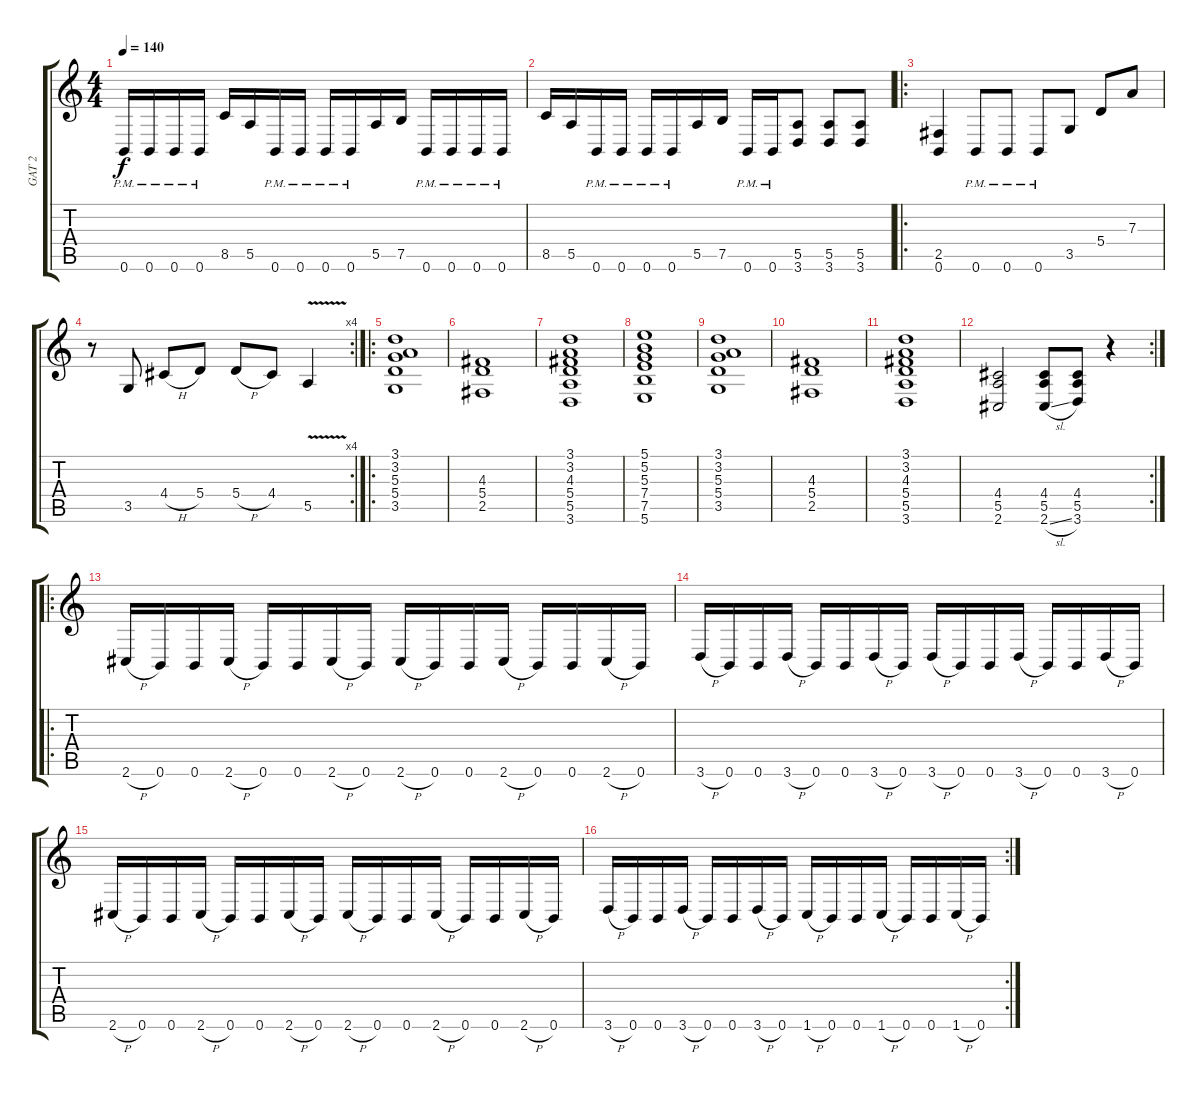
\track ("GAT 2" "GAT 2") {instrument distortionguitar}
\staff {score tabs}
\tuning (B3 Gb3 D3 A2 E2 B1) {hide}
\ts (4 4)
\tempo 140
\clef g2
\ks c
0.6{pm}.16{dy f} 0.6{pm}.16 0.6{pm}.16 0.6{pm}.16 8.5.16 5.5.16 0.6{pm}.16 0.6{pm}.16 0.6{pm}.16 0.6{pm}.16 5.5.16 7.5.16 0.6{pm}.16 0.6{pm}.16 0.6{pm}.16 0.6{pm}.16 |
8.5.16 5.5.16 0.6{pm}.16 0.6{pm}.16 0.6{pm}.16 0.6{pm}.16 5.5.16 7.5.16 0.6{pm}.16 0.6{pm}.16 (5.5 3.6).8 (5.5 3.6).8 (5.5 3.6).8 |
\ro
(2.5 0.6).4 0.6{pm}.8 0.6{pm}.8 0.6{pm}.8 3.5.8 5.4.8 7.3.8 |
\rc 4
r.8 3.5.8 4.4{h}.8 5.4.8 5.4{h}.8 4.4.8 5.5{v}.4 |
\ro
(3.1 3.2 5.3 5.4 3.5).1 |
(4.3 5.4 2.5).1 |
(3.1 3.2 4.3 5.4 5.5 3.6).1 |
(5.1 5.2 5.3 7.4 7.5 5.6).1 |
(3.1 3.2 5.3 5.4 3.5).1 |
(4.3 5.4 2.5).1 |
(3.1 3.2 4.3 5.4 5.5 3.6).1 |
\rc 2
(4.4 5.5 2.6).2 (4.4 5.5 2.6{sl}).8 (4.4 5.5 3.6).8 r.4 |
\ro
2.6{h}.16 0.6.16 0.6.16 2.6{h}.16 0.6.16 0.6.16 2.6{h}.16 0.6.16 2.6{h}.16 0.6.16 0.6.16 2.6{h}.16 0.6.16 0.6.16 2.6{h}.16 0.6.16 |
3.6{h}.16 0.6.16 0.6.16 3.6{h}.16 0.6.16 0.6.16 3.6{h}.16 0.6.16 3.6{h}.16 0.6.16 0.6.16 3.6{h}.16 0.6.16 0.6.16 3.6{h}.16 0.6.16 |
2.6{h}.16 0.6.16 0.6.16 2.6{h}.16 0.6.16 0.6.16 2.6{h}.16 0.6.16 2.6{h}.16 0.6.16 0.6.16 2.6{h}.16 0.6.16 0.6.16 2.6{h}.16 0.6.16 |
\rc 2
3.6{h}.16 0.6.16 0.6.16 3.6{h}.16 0.6.16 0.6.16 3.6{h}.16 0.6.16 1.6{h}.16 0.6.16 0.6.16 1.6{h}.16 0.6.16 0.6.16 1.6{h}.16 0.6.16
